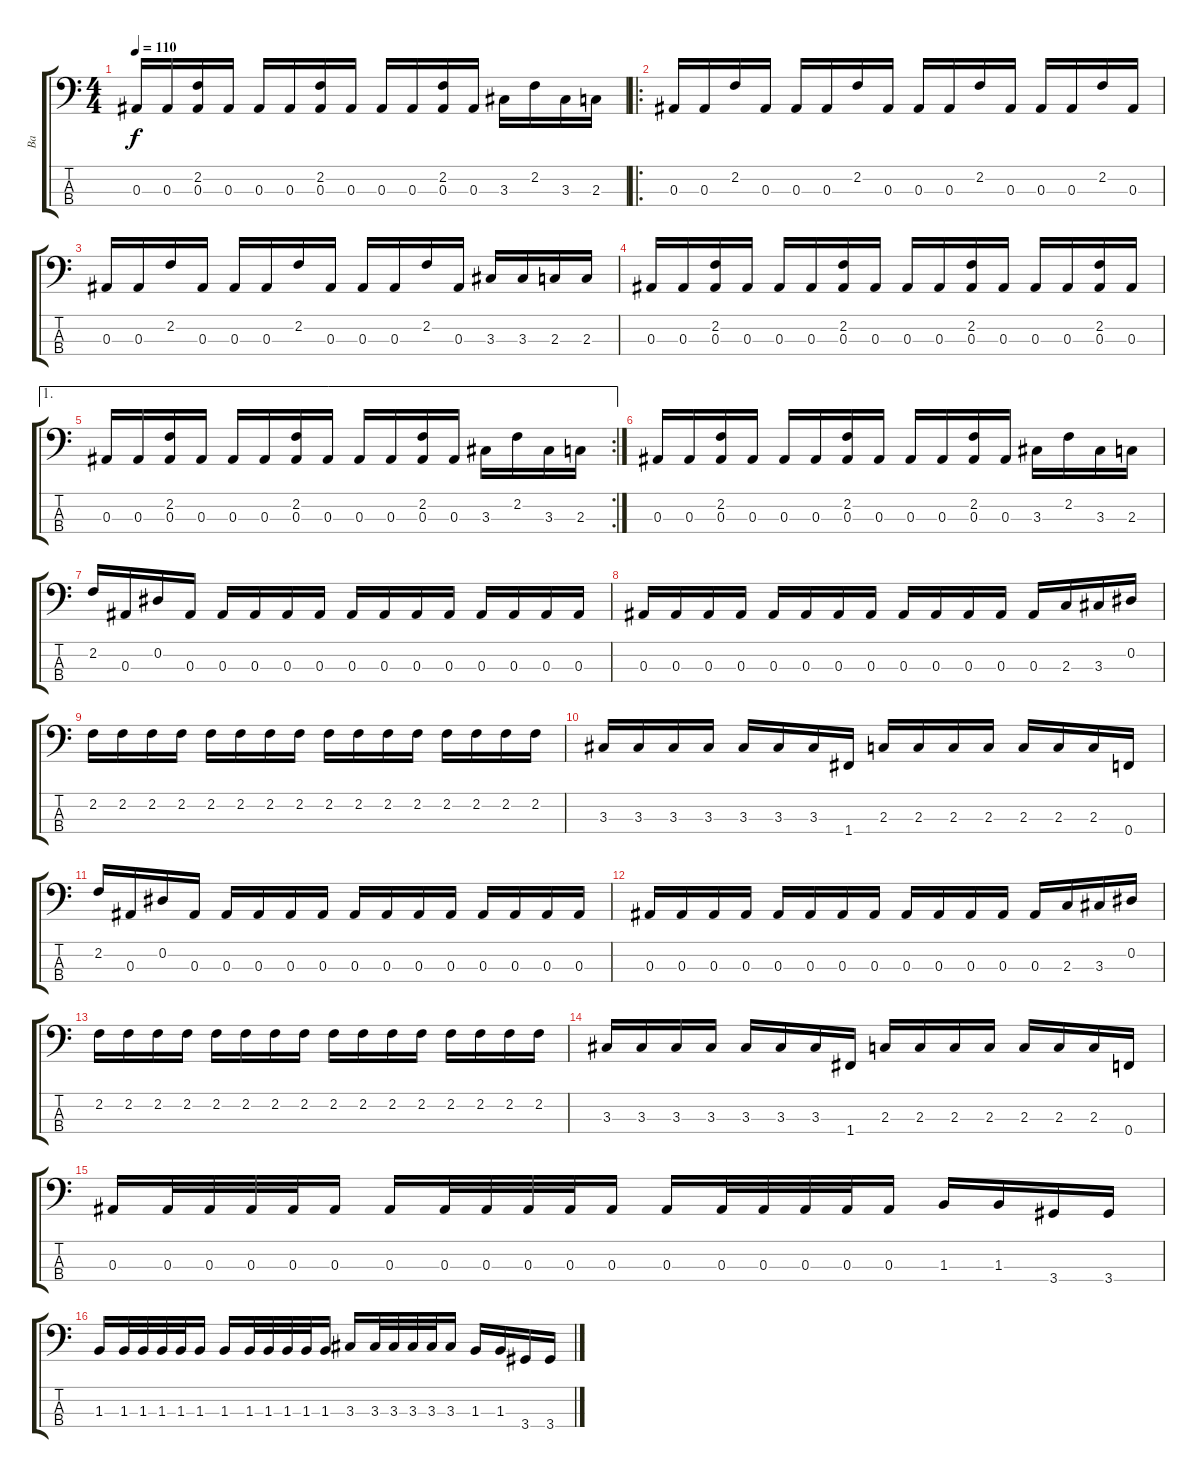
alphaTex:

\track ("Ba" "Ba") {instrument electricbasspick}
\staff {score tabs}
\tuning (Ab2 Eb2 Bb1 F1) {hide}
\ts (4 4)
\tempo 110
\clef f4
\ks c
0.3.16{dy f} 0.3.16 (2.2 0.3).16 0.3.16 0.3.16 0.3.16 (2.2 0.3).16 0.3.16 0.3.16 0.3.16 (2.2 0.3).16 0.3.16 3.3.16 2.2.16 3.3.16 2.3.16 |
\ro
0.3.16 0.3.16 2.2.16 0.3.16 0.3.16 0.3.16 2.2.16 0.3.16 0.3.16 0.3.16 2.2.16 0.3.16 0.3.16 0.3.16 2.2.16 0.3.16 |
0.3.16 0.3.16 2.2.16 0.3.16 0.3.16 0.3.16 2.2.16 0.3.16 0.3.16 0.3.16 2.2.16 0.3.16 3.3.16 3.3.16 2.3.16 2.3.16 |
0.3.16 0.3.16 (2.2 0.3).16 0.3.16 0.3.16 0.3.16 (2.2 0.3).16 0.3.16 0.3.16 0.3.16 (2.2 0.3).16 0.3.16 0.3.16 0.3.16 (2.2 0.3).16 0.3.16 |
\ae 1
\rc 2
0.3.16 0.3.16 (2.2 0.3).16 0.3.16 0.3.16 0.3.16 (2.2 0.3).16 0.3.16 0.3.16 0.3.16 (2.2 0.3).16 0.3.16 3.3.16 2.2.16 3.3.16 2.3.16 |
0.3.16 0.3.16 (2.2 0.3).16 0.3.16 0.3.16 0.3.16 (2.2 0.3).16 0.3.16 0.3.16 0.3.16 (2.2 0.3).16 0.3.16 3.3.16 2.2.16 3.3.16 2.3.16 |
2.2.16 0.3.16 0.2.16 0.3.16 0.3.16 0.3.16 0.3.16 0.3.16 0.3.16 0.3.16 0.3.16 0.3.16 0.3.16 0.3.16 0.3.16 0.3.16 |
0.3.16 0.3.16 0.3.16 0.3.16 0.3.16 0.3.16 0.3.16 0.3.16 0.3.16 0.3.16 0.3.16 0.3.16 0.3.16 2.3.16 3.3.16 0.2.16 |
2.2.16 2.2.16 2.2.16 2.2.16 2.2.16 2.2.16 2.2.16 2.2.16 2.2.16 2.2.16 2.2.16 2.2.16 2.2.16 2.2.16 2.2.16 2.2.16 |
3.3.16 3.3.16 3.3.16 3.3.16 3.3.16 3.3.16 3.3.16 1.4.16 2.3.16 2.3.16 2.3.16 2.3.16 2.3.16 2.3.16 2.3.16 0.4.16 |
2.2.16 0.3.16 0.2.16 0.3.16 0.3.16 0.3.16 0.3.16 0.3.16 0.3.16 0.3.16 0.3.16 0.3.16 0.3.16 0.3.16 0.3.16 0.3.16 |
0.3.16 0.3.16 0.3.16 0.3.16 0.3.16 0.3.16 0.3.16 0.3.16 0.3.16 0.3.16 0.3.16 0.3.16 0.3.16 2.3.16 3.3.16 0.2.16 |
2.2.16 2.2.16 2.2.16 2.2.16 2.2.16 2.2.16 2.2.16 2.2.16 2.2.16 2.2.16 2.2.16 2.2.16 2.2.16 2.2.16 2.2.16 2.2.16 |
3.3.16 3.3.16 3.3.16 3.3.16 3.3.16 3.3.16 3.3.16 1.4.16 2.3.16 2.3.16 2.3.16 2.3.16 2.3.16 2.3.16 2.3.16 0.4.16 |
\section ("" "")
0.3.16 0.3.32 0.3.32 0.3.32 0.3.32 0.3.16 0.3.16 0.3.32 0.3.32 0.3.32 0.3.32 0.3.16 0.3.16 0.3.32 0.3.32 0.3.32 0.3.32 0.3.16 1.3.16 1.3.16 3.4.16 3.4.16 |
1.3.16 1.3.32 1.3.32 1.3.32 1.3.32 1.3.16 1.3.16 1.3.32 1.3.32 1.3.32 1.3.32 1.3.16 3.3.16 3.3.32 3.3.32 3.3.32 3.3.32 3.3.16 1.3.16 1.3.16 3.4.16 3.4.16
